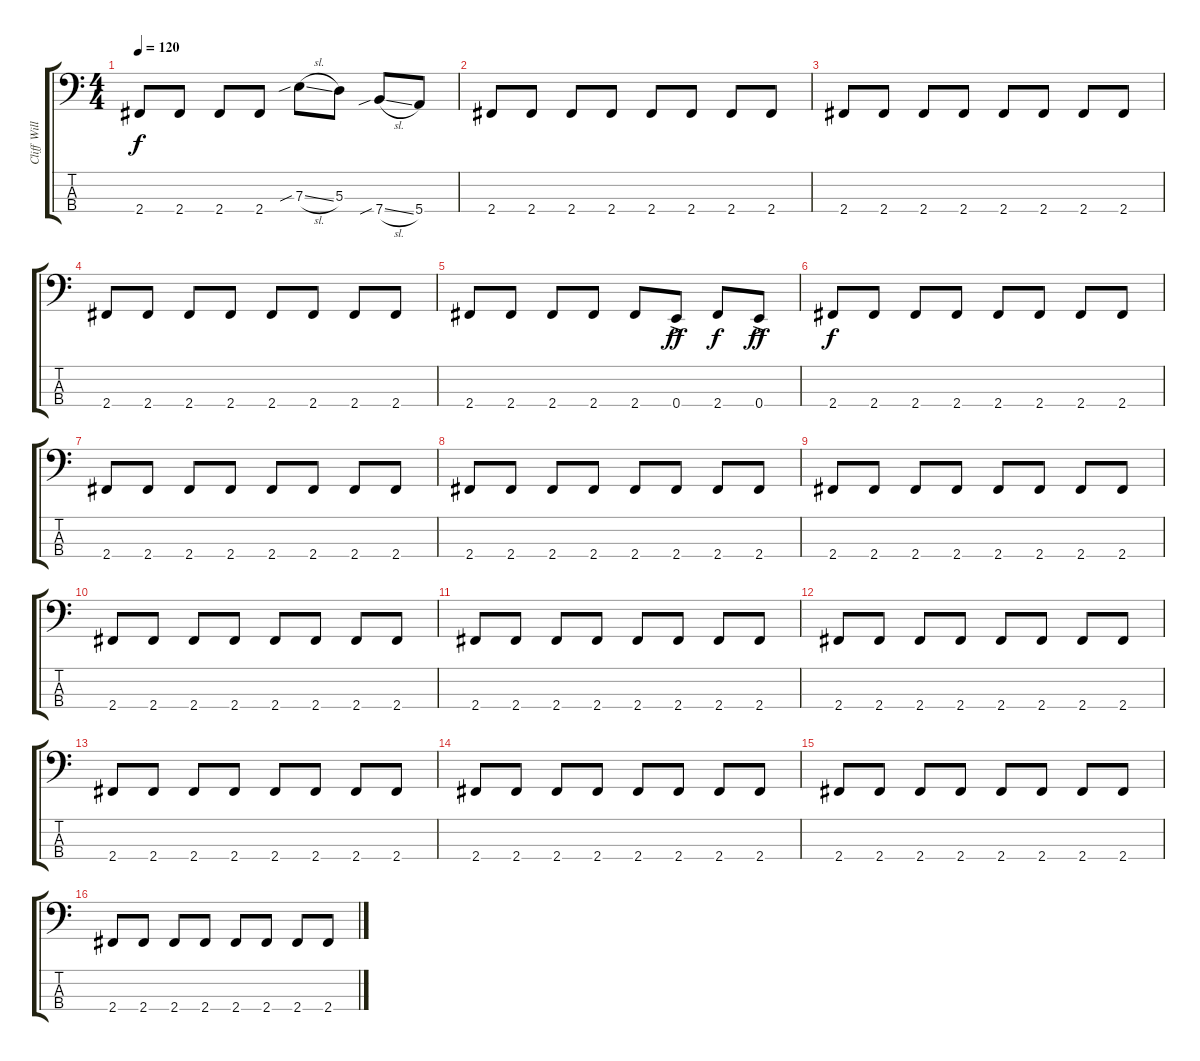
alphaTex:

\track ("Cliff Williams" "Cliff Will") {instrument electricbassfinger}
\staff {score tabs}
\tuning (G2 D2 A1 E1) {hide}
\ts (4 4)
\tempo 120
\clef f4
\ks c
2.4.8{dy f} 2.4.8 2.4.8 2.4.8 7.3{sib sl}.8 5.3.8 7.4{sib sl}.8 5.4.8 |
2.4.8 2.4.8 2.4.8 2.4.8 2.4.8 2.4.8 2.4.8 2.4.8 |
2.4.8 2.4.8 2.4.8 2.4.8 2.4.8 2.4.8 2.4.8 2.4.8 |
2.4.8 2.4.8 2.4.8 2.4.8 2.4.8 2.4.8 2.4.8 2.4.8 |
2.4.8 2.4.8 2.4.8 2.4.8 2.4.8 0.4{ac}.8{dy ff} 2.4.8{dy f} 0.4{ac}.8{dy ff} |
2.4.8{dy f} 2.4.8 2.4.8 2.4.8 2.4.8 2.4.8 2.4.8 2.4.8 |
2.4.8 2.4.8 2.4.8 2.4.8 2.4.8 2.4.8 2.4.8 2.4.8 |
2.4.8 2.4.8 2.4.8 2.4.8 2.4.8 2.4.8 2.4.8 2.4.8 |
2.4.8 2.4.8 2.4.8 2.4.8 2.4.8 2.4.8 2.4.8 2.4.8 |
2.4.8 2.4.8 2.4.8 2.4.8 2.4.8 2.4.8 2.4.8 2.4.8 |
2.4.8 2.4.8 2.4.8 2.4.8 2.4.8 2.4.8 2.4.8 2.4.8 |
2.4.8 2.4.8 2.4.8 2.4.8 2.4.8 2.4.8 2.4.8 2.4.8 |
2.4.8 2.4.8 2.4.8 2.4.8 2.4.8 2.4.8 2.4.8 2.4.8 |
2.4.8 2.4.8 2.4.8 2.4.8 2.4.8 2.4.8 2.4.8 2.4.8 |
2.4.8 2.4.8 2.4.8 2.4.8 2.4.8 2.4.8 2.4.8 2.4.8 |
2.4.8 2.4.8 2.4.8 2.4.8 2.4.8 2.4.8 2.4.8 2.4.8
